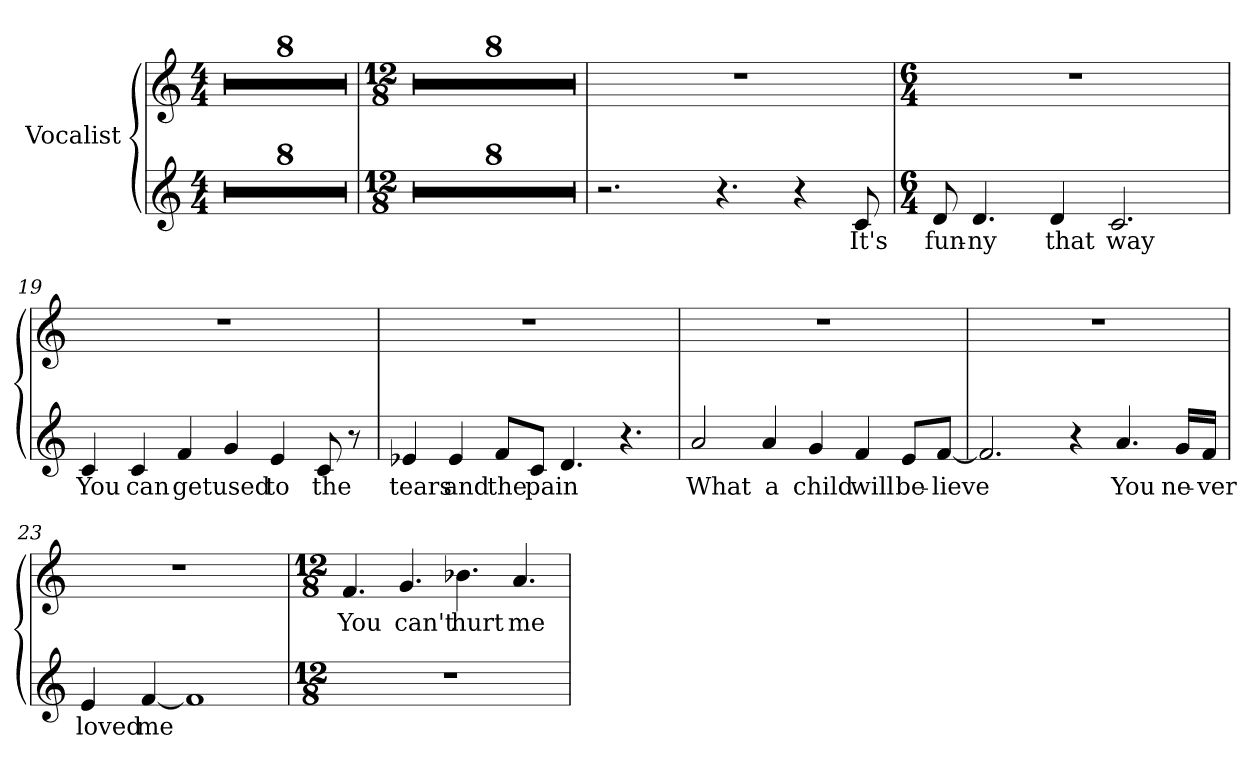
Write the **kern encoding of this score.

**kern	**text	**kern	**text
*part1	*part1	*part1	*part1
*staff2	*staff2	*staff1	*staff1
*I"Vocalist	*	*	*
*clefG2	*	*clefG2	*
*M4/4	*	*M4/4	*
=1	=1	=1	=1
*clefG2	*	*clefG2	*
*M4/4	*	*M4/4	*
1r	.	1r	.
=2	=2	=2	=2
1r	.	1r	.
=3	=3	=3	=3
1r	.	1r	.
=4	=4	=4	=4
1r	.	1r	.
=5	=5	=5	=5
1r	.	1r	.
=6	=6	=6	=6
1r	.	1r	.
=7	=7	=7	=7
1r	.	1r	.
=8	=8	=8	=8
1r	.	1r	.
=9	=9	=9	=9
*M12/8	*	*M12/8	*
1.r	.	1.r	.
=10	=10	=10	=10
1.r	.	1.r	.
=11	=11	=11	=11
1.r	.	1.r	.
=12	=12	=12	=12
1.r	.	1.r	.
=13	=13	=13	=13
1.r	.	1.r	.
=14	=14	=14	=14
1.r	.	1.r	.
=15	=15	=15	=15
1.r	.	1.r	.
=16	=16	=16	=16
1.r	.	1.r	.
=17	=17	=17	=17
2.r	.	1.r	.
4.r	.	.	.
4r	.	.	.
8c	It's	.	.
=18	=18	=18	=18
*M6/4	*	*M6/4	*
8d	fun-	1.r	.
4.d	-ny	.	.
4d	that	.	.
2.c	way	.	.
=19	=19	=19	=19
4c	You	1.r	.
4c	can	.	.
4f	get	.	.
4g	used	.	.
4e	to	.	.
8c	the	.	.
8r	.	.	.
=20	=20	=20	=20
4e-X	tears	1.r	.
4e-	and	.	.
8f/L	the	.	.
8c/J	pain	.	.
4.d	_	.	.
4.r	.	.	.
=21	=21	=21	=21
2a	What	1.r	.
4a	a	.	.
4g	child	.	.
4f	will	.	.
8e/L	be-	.	.
[8f/J	-lieve	.	.
=22	=22	=22	=22
2.f]	_	1.r	.
4r	.	.	.
4.a	You	.	.
16g/LL	ne-	.	.
16f/JJ	-ver	.	.
=23	=23	=23	=23
4e	loved	1.r	.
[4f	me	.	.
1f]	_	.	.
=24	=24	=24	=24
*M12/8	*	*M12/8	*
1.r	.	4.f	You
.	.	4.g	can't
.	.	4.b-X	hurt
.	.	4.a	me
=	=	=	=
*-	*-	*-	*-
